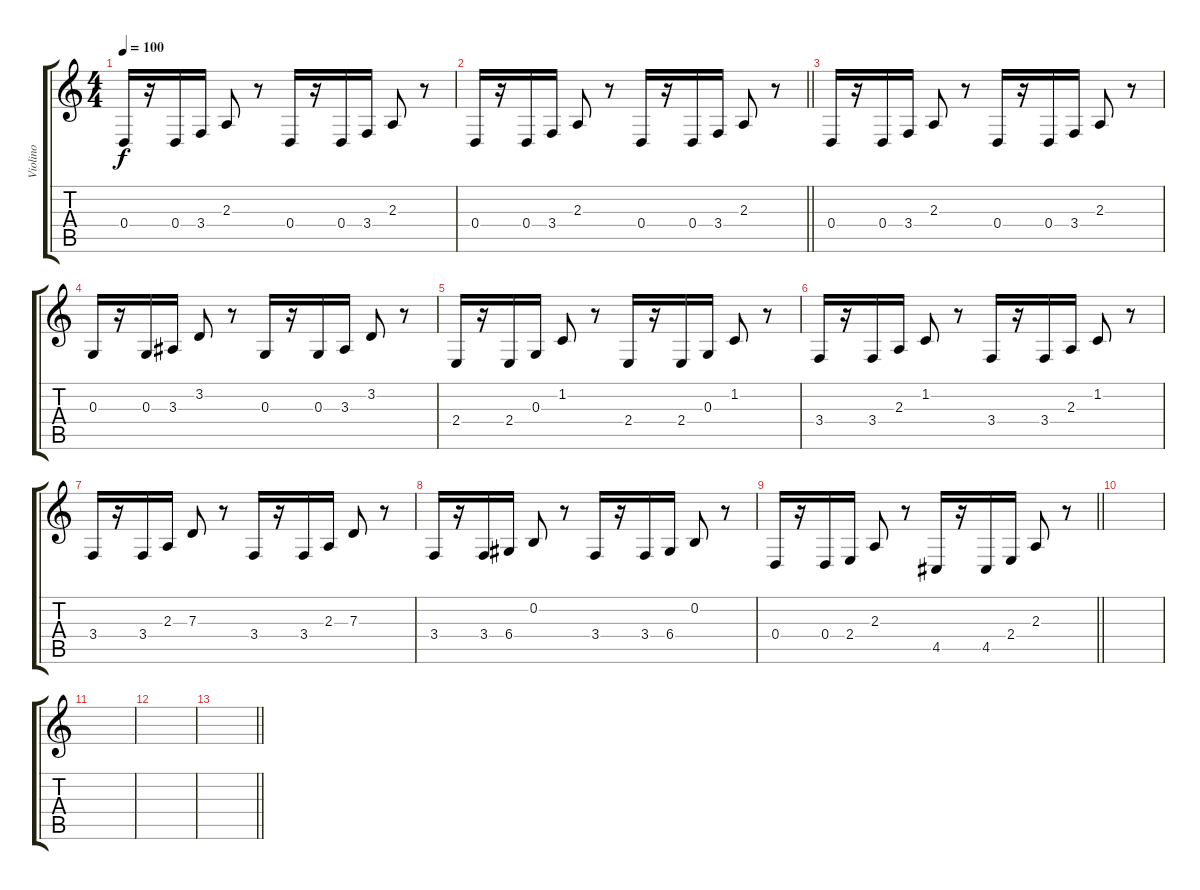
\track ("Violino" "Violino") {instrument stringensemble1}
\staff {score tabs}
\tuning (E4 B3 G3 D3 A2 E2) {hide}
\ts (4 4)
\tempo 100
\clef g2
\ks c
0.4.16{dy f} r.16 0.4.16 3.4.16 2.3.8 r.8 0.4.16 r.16 0.4.16 3.4.16 2.3.8 r.8 |
\barLineRight lightlight
0.4.16 r.16 0.4.16 3.4.16 2.3.8 r.8 0.4.16 r.16 0.4.16 3.4.16 2.3.8 r.8 |
0.4.16 r.16 0.4.16 3.4.16 2.3.8 r.8 0.4.16 r.16 0.4.16 3.4.16 2.3.8 r.8 |
0.3.16 r.16 0.3.16 3.3.16 3.2.8 r.8 0.3.16 r.16 0.3.16 3.3.16 3.2.8 r.8 |
2.4.16 r.16 2.4.16 0.3.16 1.2.8 r.8 2.4.16 r.16 2.4.16 0.3.16 1.2.8 r.8 |
3.4.16 r.16 3.4.16 2.3.16 1.2.8 r.8 3.4.16 r.16 3.4.16 2.3.16 1.2.8 r.8 |
3.4.16 r.16 3.4.16 2.3.16 7.3.8 r.8 3.4.16 r.16 3.4.16 2.3.16 7.3.8 r.8 |
3.4.16 r.16 3.4.16 6.4.16 0.2.8 r.8 3.4.16 r.16 3.4.16 6.4.16 0.2.8 r.8 |
\barLineRight lightlight
0.4.16 r.16 0.4.16 2.4.16 2.3.8 r.8 4.5.16 r.16 4.5.16 2.4.16 2.3.8 r.8 |
|
|
|
\barLineRight lightlight
